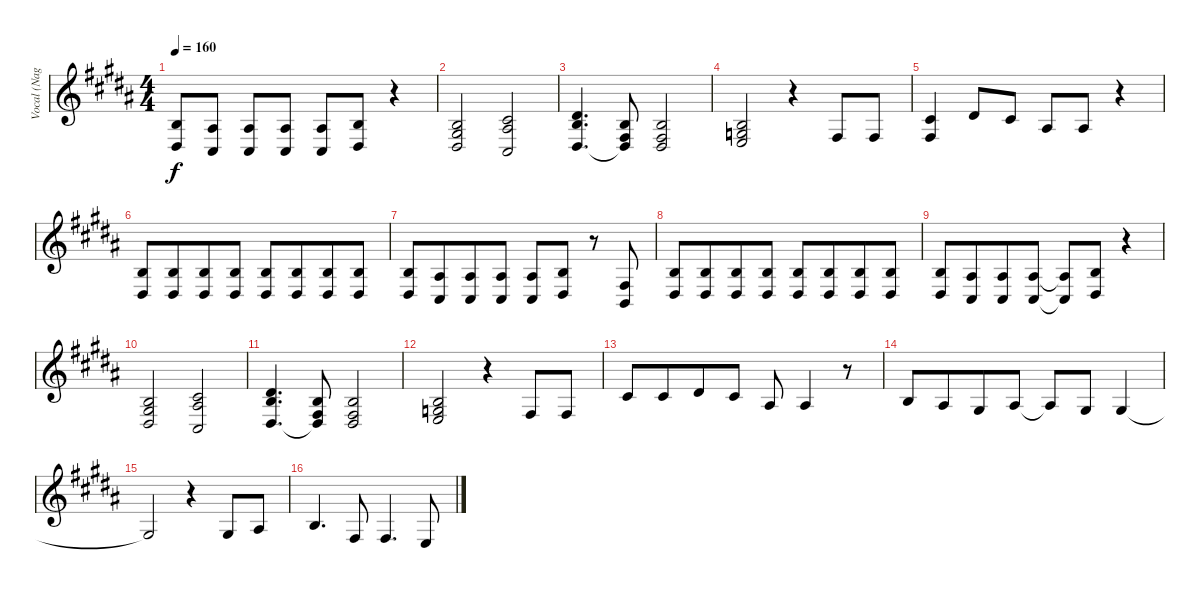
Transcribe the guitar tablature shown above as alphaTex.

\track ("Vocal (Nagi)" "Vocal (Nag") {instrument electricpiano1}
\staff {score}
\tuning (E4 B3 G3 D3 A2 E2) {hide}
\ts (4 4)
\tempo 160
\clef g2
\ks b
(0.2 1.4).8{dy f} (3.3 4.5).8 (3.3 4.5).8 (3.3 4.5).8 (3.3 4.5).8 (0.2 1.4).8 r.4 |
(0.2 1.3 1.4).2 (2.2 3.3 4.5).2 |
(4.2 4.3 6.5).4{d} (4.3 4.4 6.5{t}).8 (4.3 4.4 6.5).2 |
(0.2 0.3 2.4).2 r.4 4.4.8 4.4.8 |
(2.2 4.4).4 4.2.8 2.2.8 3.3.8 3.3.8 r.4 |
(0.2 1.4).8 (0.2 1.4).8{beam merge} (0.2 1.4).8 (0.2 1.4).8 (0.2 1.4).8 (0.2 1.4).8{beam merge} (0.2 1.4).8 (0.2 1.4).8 |
(0.2 1.4).8 (3.3 4.5).8{beam merge} (3.3 4.5).8 (3.3 4.5).8 (3.3 4.5).8 (0.2 1.4).8 r.8 (4.4 2.5).8 |
(0.2 1.4).8{beam merge} (0.2 1.4).8{beam merge} (0.2 1.4).8{beam merge} (0.2 1.4).8 (0.2 1.4).8 (0.2 1.4).8{beam merge} (0.2 1.4).8 (0.2 1.4).8 |
(0.2 1.4).8 (3.3 4.5).8{beam merge} (3.3 4.5).8 (3.3 4.5).8 (3.3{t} 4.5{t}).8 (0.2 1.4).8 r.4 |
(0.2 1.3 1.4).2 (2.2 3.3 4.5).2 |
(4.2 4.3 6.5).4{d} (4.3 4.4 6.5{t}).8 (4.3 4.4 6.5).2 |
(0.2 0.3 2.4).2 r.4 4.4.8 4.4.8 |
2.2.8 2.2.8{beam merge} 4.2.8 2.2.8 3.3.8 3.3.4 r.8 |
0.2.8 3.3.8{beam merge} 1.3.8 3.3.8 3.3{t}.8 1.3.8 1.3.4 |
1.3{t}.2 r.4 1.3.8 3.3.8 |
0.2.4{d} 4.4.8 4.4.4{d} 2.4.8
